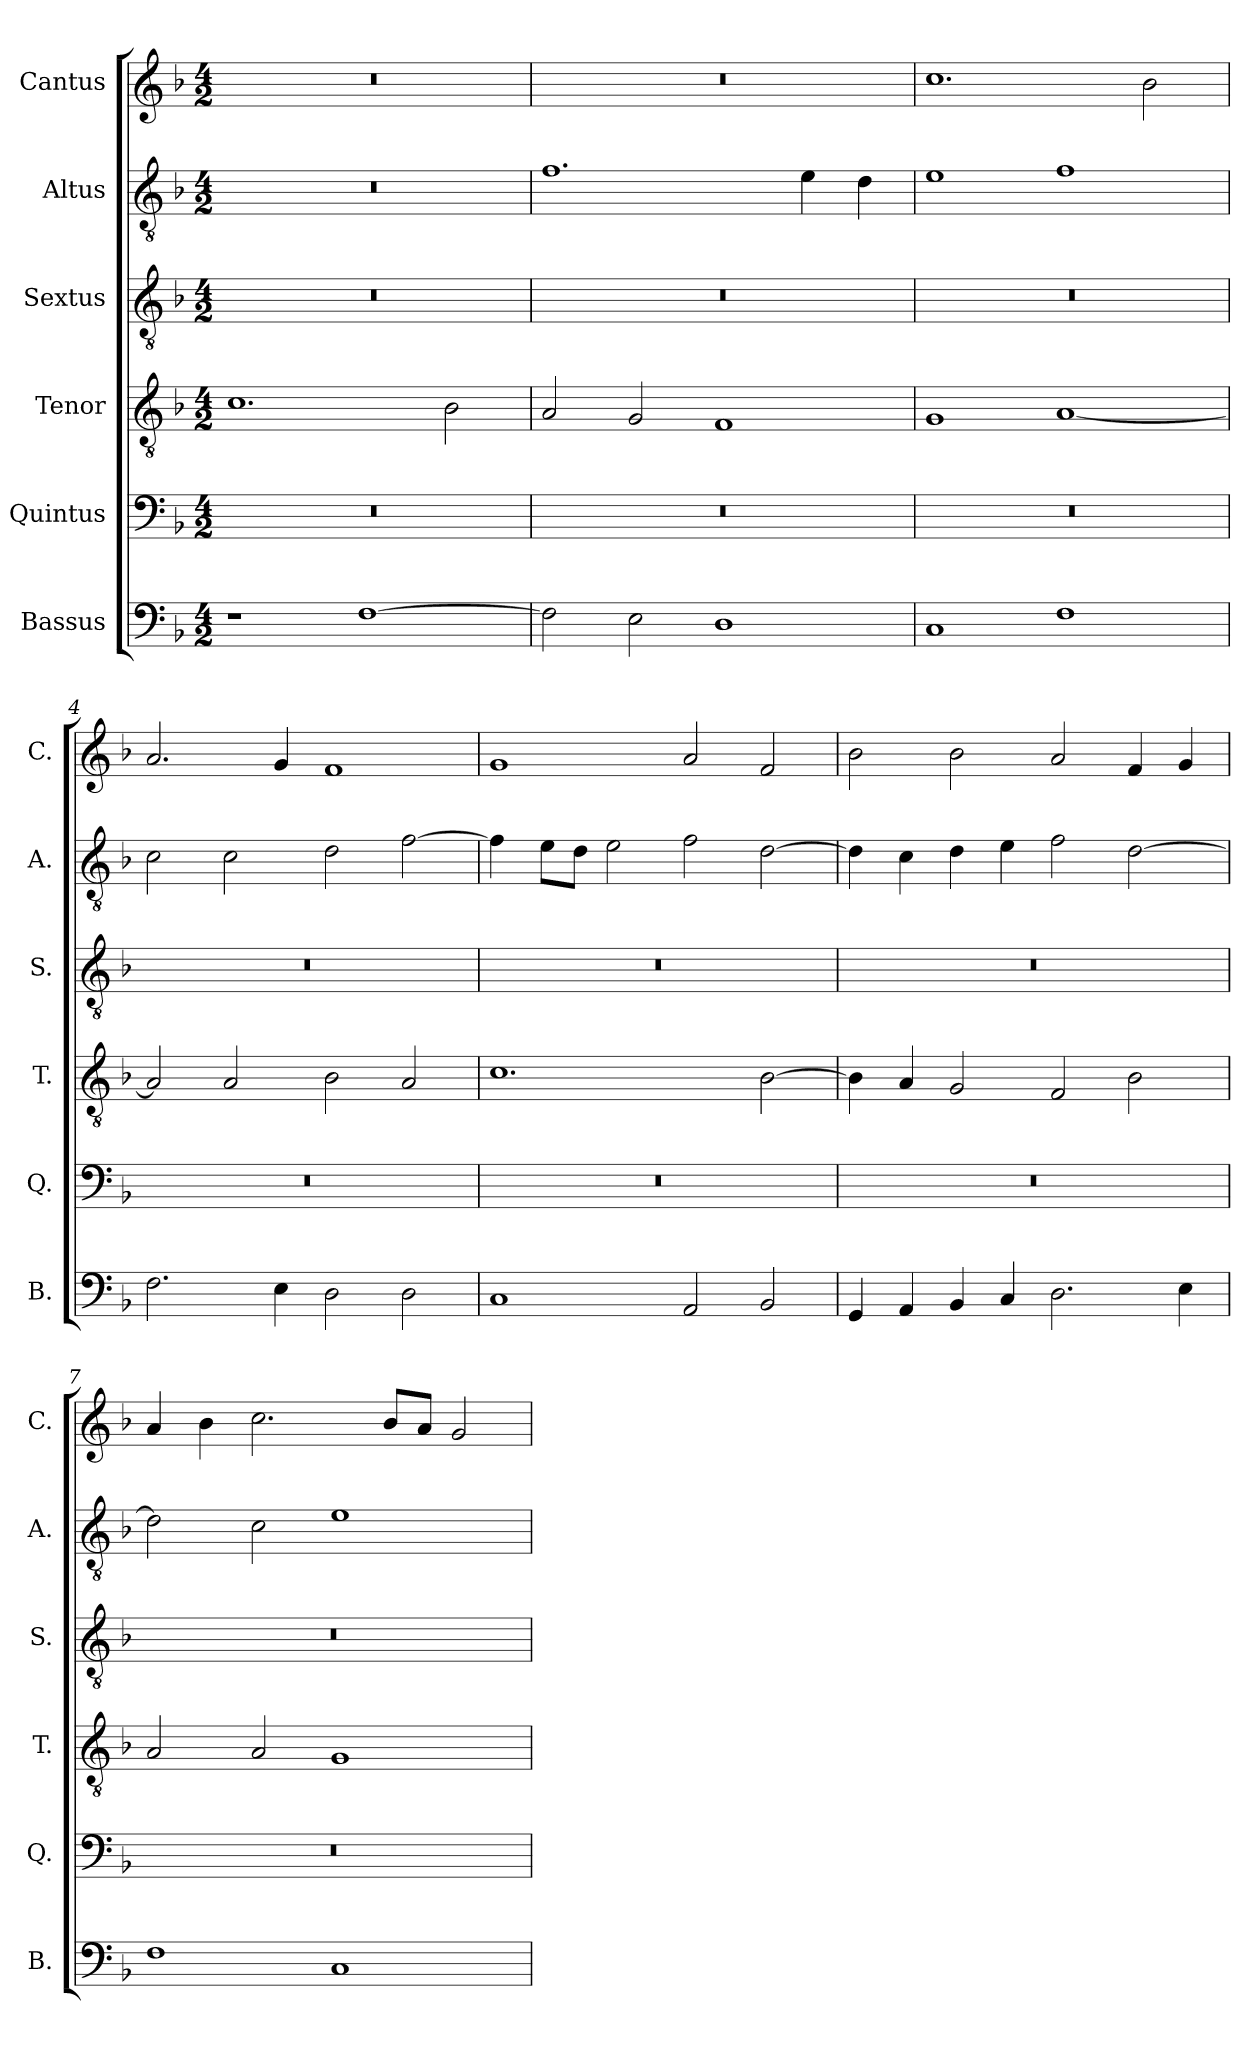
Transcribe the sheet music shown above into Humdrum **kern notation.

**kern	**kern	**kern	**kern	**kern	**kern
*part6	*part5	*part4	*part3	*part2	*part1
*staff6	*staff5	*staff4	*staff3	*staff2	*staff1
*I"Bassus	*I"Quintus	*I"Tenor	*I"Sextus	*I"Altus	*I"Cantus
*I'B.	*I'Q.	*I'T.	*I'S.	*I'A.	*I'C.
*clefF4	*clefF4	*clefGv2	*clefGv2	*clefGv2	*clefG2
*k[b-]	*k[b-]	*k[b-]	*k[b-]	*k[b-]	*k[b-]
*M4/2	*M4/2	*M4/2	*M4/2	*M4/2	*M4/2
=1	=1	=1	=1	=1	=1
1r	0r	1.c	0r	0r	0r
[1F	.	.	.	.	.
.	.	2B-\	.	.	.
=2	=2	=2	=2	=2	=2
2F\]	0r	2A/	0r	1.f	0r
2E\	.	2G/	.	.	.
1D	.	1F	.	.	.
.	.	.	.	4e\	.
.	.	.	.	4d\	.
=3	=3	=3	=3	=3	=3
1C	0r	1G	0r	1e	1.cc
1F	.	[1A	.	1f	.
.	.	.	.	.	2b-\
=4	=4	=4	=4	=4	=4
2.F\	0r	2A/]	0r	2c\	2.a/
.	.	2A/	.	2c\	.
4E\	.	.	.	.	4g/
2D\	.	2B-\	.	2d\	1f
2D\	.	2A/	.	[2f\	.
=5	=5	=5	=5	=5	=5
1C	0r	1.c	0r	4f\]	1g
.	.	.	.	8e\L	.
.	.	.	.	8d\J	.
.	.	.	.	2e\	.
2AA/	.	.	.	2f\	2a/
2BB-/	.	[2B-\	.	[2d\	2f/
=6	=6	=6	=6	=6	=6
4GG/	0r	4B-\]	0r	4d\]	2b-\
4AA/	.	4A/	.	4c\	.
4BB-/	.	2G/	.	4d\	2b-\
4C/	.	.	.	4e\	.
2.D\	.	2F/	.	2f\	2a/
.	.	2B-\	.	[2d\	4f/
4E\	.	.	.	.	4g/
!!LO:LB:g=z
=7	=7	=7	=7	=7	=7
1F	0r	2A/	0r	2d\]	4a/
.	.	.	.	.	4b-\
.	.	2A/	.	2c\	2.cc\
1C	.	1G	.	1e	.
.	.	.	.	.	8b-/L
.	.	.	.	.	8a/J
.	.	.	.	.	2g/
=	=	=	=	=	=
*-	*-	*-	*-	*-	*-
